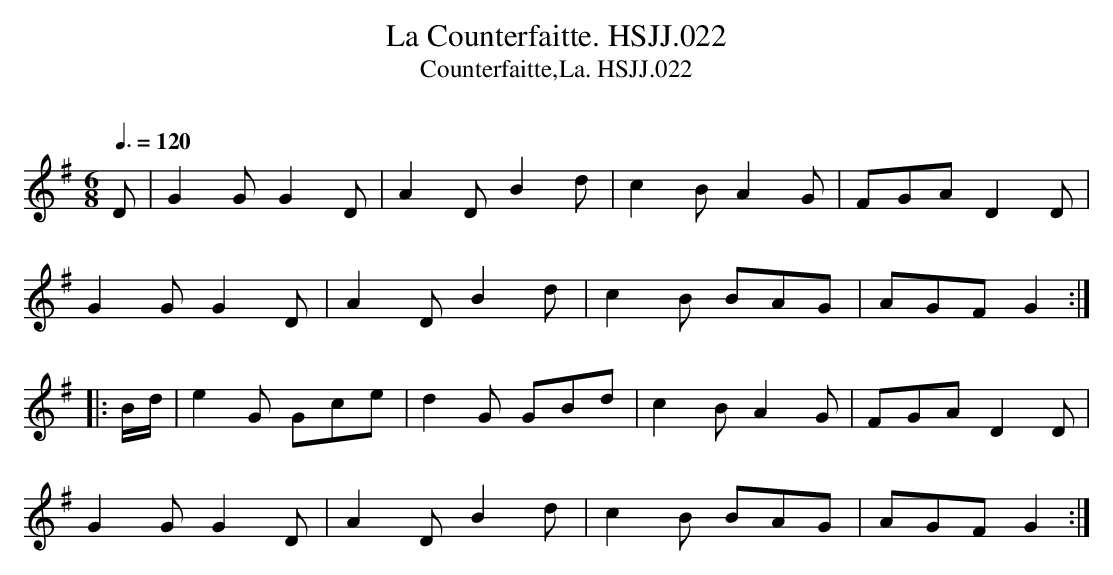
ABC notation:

X:1
T:La Counterfaitte. HSJJ.022
T:Counterfaitte,La. HSJJ.022
M:6/8
L:1/8
Q:3/8=120
O:
K:G
D|G2GG2D|A2DB2d|c2BA2G|FGAD2D|
G2GG2D|A2DB2d|c2B BAG|AGFG2:|
|:B/d/|e2G Gce|d2G GBd|c2BA2G|FGAD2D|
G2GG2D|A2DB2d|c2B BAG|AGFG2:|
